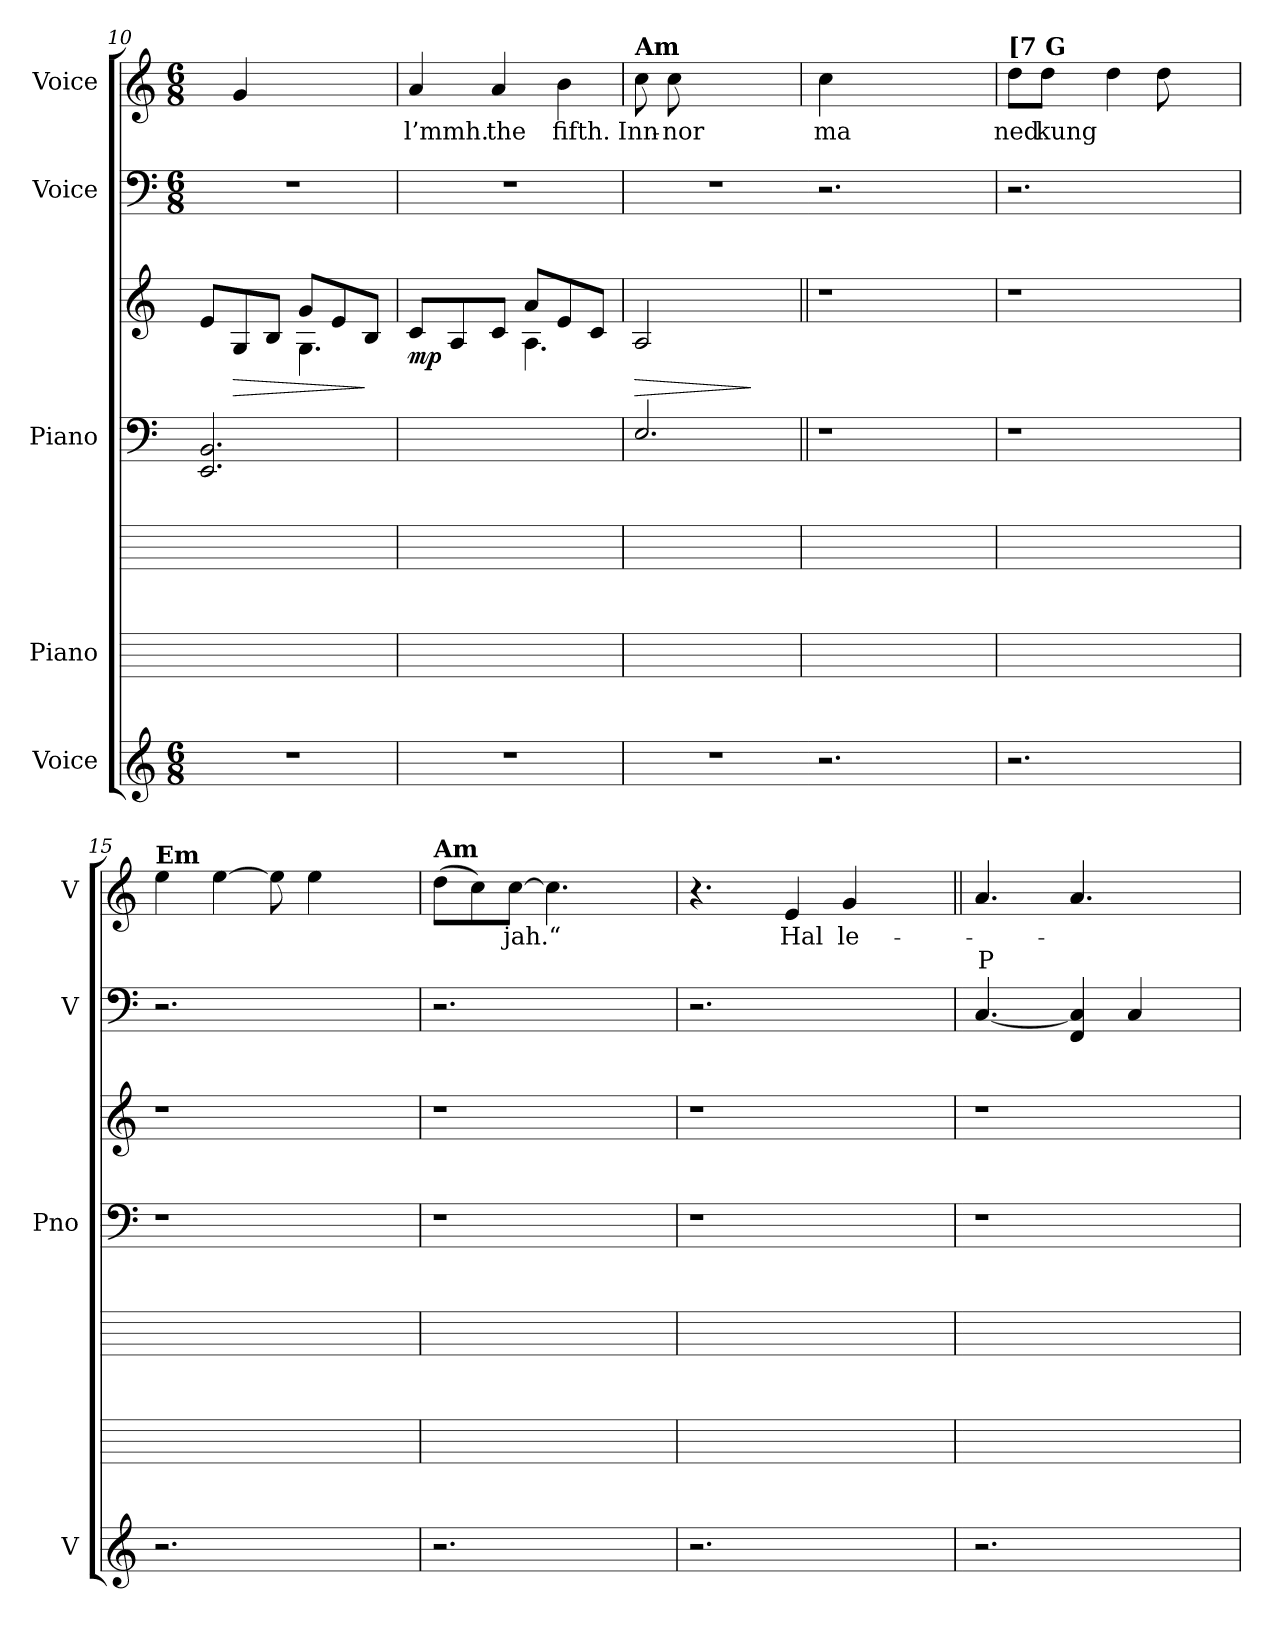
**kern	**kern	**kern	**kern	**kern	**dynam	**kern	**kern	**text	**text
*part5	*part4	*part4	*part3	*part3	*part3	*part2	*part1	*part1	*part1
*staff7	*staff6	*staff5	*staff4	*staff3	*staff3/4	*staff2	*staff1	*staff1	*staff1
*I"Voice	*I"Piano	*	*I"Piano	*	*	*I"Voice	*I"Voice	*	*
*I'V	*	*	*I'Pno	*	*	*I'V	*I'V	*	*
!!LO:PB:g=z
*clefG2	*	*	*clefF4	*clefG2	*	*clefF4	*clefG2	*	*
*M6/8	*	*	*	*	*	*M6/8	*M6/8	*	*
=10	=10	=10	=10	=10	=10	=10	=10	=10	=10
*	*	*	*	*^	*	*	*	*	*
2.r	4ryy	4ryy	2.EE/ 2.BB/	8e/L	4.ryy	.	2.r	8ryy	.	.
!	!	!	!	!	!	!LO:HP:b	!	!	!	!
.	.	.	.	8G/	.	>	.	4g/	.	.
.	2ryy	2ryy	.	8B/J	.	.	.	.	.	.
.	.	.	.	8g/L	4.G\	.	.	4.ryy	.	.
.	.	.	.	8e/	.	.	.	.	.	.
.	.	.	.	8B/J	.	]	.	.	.	.
=11	=11	=11	=11	=11	=11	=11	=11	=11	=11	=11
!	!	!	!	!	!	!LO:DY:b	!	!	!LO:LY:b	!
2.r	4ryy	4ryy	2.ryy	8c/L	4.ryy	mp	2.r	4a/	l’mmh.	.
.	.	.	.	8A/	.	.	.	.	.	.
!	!	!	!	!	!	!	!	!	!LO:LY:b	!
.	2ryy	2ryy	.	8c/J	.	.	.	4a/	the	.
.	.	.	.	8a/L	4.A\	.	.	.	.	.
!	!	!	!	!	!	!	!	!	!LO:LY:b	!
.	.	.	.	8e/	.	.	.	4b\	ﬁfth.	.
.	.	.	.	8c/J	.	.	.	.	.	.
*	*	*	*	*v	*v	*	*	*	*	*
=12	=12	=12	=12	=12	=12	=12	=12	=12	=12
!	!	!	!	!	!	!	!LO:TX:a:B:t=Am	!	!
!	!	!	!	!	!LO:HP:b	!	!	!LO:LY:b	!
2.r	4ryy	4ryy	2.E/	2A/	>	2.r	8cc\L	Inn-	.
!	!	!	!	!	!	!	!	!LO:LY:b	!
.	.	.	.	.	.	.	8cc\	-nor	.
.	2ryy	2ryy	.	.	.	.	2ryy	.	.
.	.	.	.	4ryy	]	.	.	.	.
!!LO:LB:g=z
=13	=13	=13	=13||	=13||	=13	=13	=13	=13	=13
!	!	!	!	!	!	!	!	!LO:LY:b	!
2.r	4ryy	4ryy	1r	1r	.	2.r	4cc\	ma	.
.	2.ryy	2.ryy	.	.	.	.	2.ryy	.	.
4ryy	.	.	.	.	.	4ryy	.	.	.
!!LO:LB:g=z
=14	=14	=14	=14	=14	=14	=14	=14	=14	=14
!	!	!	!	!	!	!	!LO:TX:a:B:t=[7 G	!	!
!	!	!	!	!	!	!	!	!LO:LY:b	!
2.r	4ryy	4ryy	1r	1r	.	2.r	8dd\L	-ned	.
!	!	!	!	!	!	!	!	!LO:LY:b	!
.	.	.	.	.	.	.	8dd\J	kung	.
.	2.ryy	2.ryy	.	.	.	.	8ryy	.	.
.	.	.	.	.	.	.	4dd\	.	.
.	.	.	.	.	.	.	8dd\	.	.
4ryy	.	.	.	.	.	4ryy	4ryy	.	.
=15	=15	=15	=15	=15	=15	=15	=15	=15	=15
!	!	!	!	!	!	!	!LO:TX:a:B:t=Em	!	!
2.r	4ryy	4ryy	1r	1r	.	2.r	4ee\	.	.
.	2.ryy	2.ryy	.	.	.	.	[>4ee\	.	.
.	.	.	.	.	.	.	8ee\L]	.	.
.	.	.	.	.	.	.	4ee\	.	.
4ryy	.	.	.	.	.	4ryy	.	.	.
.	.	.	.	.	.	.	8ryy	.	.
=16	=16	=16	=16	=16	=16	=16	=16	=16	=16
!	!	!	!	!	!	!	!LO:TX:a:B:t=Am	!	!
2.r	4ryy	4ryy	1r	1r	.	2.r	(>8dd\L	.	.
.	.	.	.	.	.	.	8cc\)	.	.
!	!	!	!	!	!	!	!	!LO:LY:b	!
.	2.ryy	2.ryy	.	.	.	.	[>8cc\J	jah.“	.
.	.	.	.	.	.	.	4.cc\]	.	.
4ryy	.	.	.	.	.	4ryy	4ryy	.	.
!!LO:PB:g=z
=17	=17	=17	=17	=17	=17	=17	=17	=17	=17
2.r	4ryy	4ryy	1r	1r	.	2.r	4.r	.	.
.	2.ryy	2.ryy	.	.	.	.	.	.	.
!	!	!	!	!	!	!	!	!LO:LY:b	!
.	.	.	.	.	.	.	4e/	Hal	.
!	!	!	!	!	!	!	!	!LO:LY:b	!
.	.	.	.	.	.	.	4g/	le-	.
4ryy	.	.	.	.	.	4ryy	.	.	.
.	.	.	.	.	.	.	8ryy	.	.
!!LO:LB:g=z
=18	=18	=18	=18	=18	=18||	=18	=18||	=18||	=18||
!	!	!	!	!	!	!	!	!	!LO:LY:b
2.r	4ryy	4ryy	1r	1r	.	[>4.C/	4.a/	.	P
.	2.ryy	2.ryy	.	.	.	.	.	.	.
.	.	.	.	.	.	4FF/ 4C/]	4.a/	.	.
.	.	.	.	.	.	4C/	.	.	.
4ryy	.	.	.	.	.	.	4ryy	.	.
.	.	.	.	.	.	8ryy	.	.	.
=	=	=	=	=	=	=	=	=	=
*-	*-	*-	*-	*-	*-	*-	*-	*-	*-
